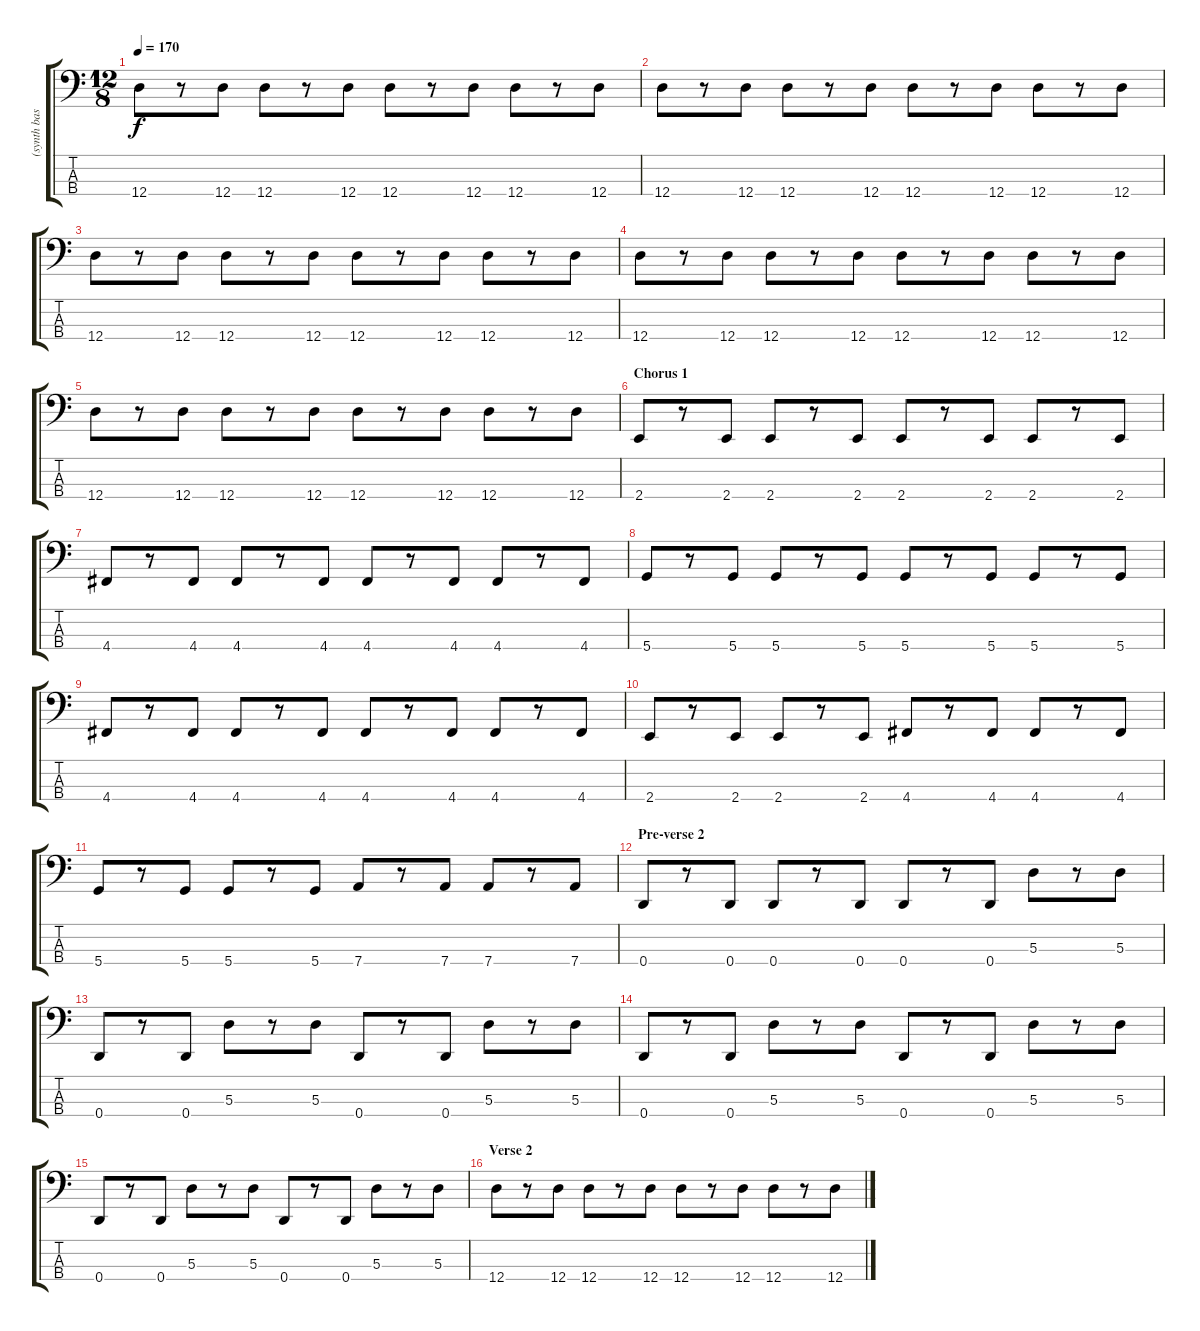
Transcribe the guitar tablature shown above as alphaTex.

\track ("(synth bass dropped D)" "(synth bas") {instrument synthbass2}
\staff {score tabs}
\tuning (G2 D2 A1 D1) {hide}
\ts (12 8)
\tempo 170
\clef f4
\ks c
12.4.8{dy f} r.8 12.4.8 12.4.8 r.8 12.4.8 12.4.8 r.8 12.4.8 12.4.8 r.8 12.4.8 |
12.4.8 r.8 12.4.8 12.4.8 r.8 12.4.8 12.4.8 r.8 12.4.8 12.4.8 r.8 12.4.8 |
12.4.8 r.8 12.4.8 12.4.8 r.8 12.4.8 12.4.8 r.8 12.4.8 12.4.8 r.8 12.4.8 |
12.4.8 r.8 12.4.8 12.4.8 r.8 12.4.8 12.4.8 r.8 12.4.8 12.4.8 r.8 12.4.8 |
12.4.8 r.8 12.4.8 12.4.8 r.8 12.4.8 12.4.8 r.8 12.4.8 12.4.8 r.8 12.4.8 |
\section ("" "Chorus 1")
2.4.8 r.8 2.4.8 2.4.8 r.8 2.4.8 2.4.8 r.8 2.4.8 2.4.8 r.8 2.4.8 |
4.4.8 r.8 4.4.8 4.4.8 r.8 4.4.8 4.4.8 r.8 4.4.8 4.4.8 r.8 4.4.8 |
5.4.8 r.8 5.4.8 5.4.8 r.8 5.4.8 5.4.8 r.8 5.4.8 5.4.8 r.8 5.4.8 |
4.4.8 r.8 4.4.8 4.4.8 r.8 4.4.8 4.4.8 r.8 4.4.8 4.4.8 r.8 4.4.8 |
2.4.8 r.8 2.4.8 2.4.8 r.8 2.4.8 4.4.8 r.8 4.4.8 4.4.8 r.8 4.4.8 |
5.4.8 r.8 5.4.8 5.4.8 r.8 5.4.8 7.4.8 r.8 7.4.8 7.4.8 r.8 7.4.8 |
\section ("" "Pre-verse 2")
0.4.8 r.8 0.4.8 0.4.8 r.8 0.4.8 0.4.8 r.8 0.4.8 5.3.8 r.8 5.3.8 |
0.4.8 r.8 0.4.8 5.3.8 r.8 5.3.8 0.4.8 r.8 0.4.8 5.3.8 r.8 5.3.8 |
0.4.8 r.8 0.4.8 5.3.8 r.8 5.3.8 0.4.8 r.8 0.4.8 5.3.8 r.8 5.3.8 |
0.4.8 r.8 0.4.8 5.3.8 r.8 5.3.8 0.4.8 r.8 0.4.8 5.3.8 r.8 5.3.8 |
\section ("" "Verse 2")
12.4.8 r.8 12.4.8 12.4.8 r.8 12.4.8 12.4.8 r.8 12.4.8 12.4.8 r.8 12.4.8
